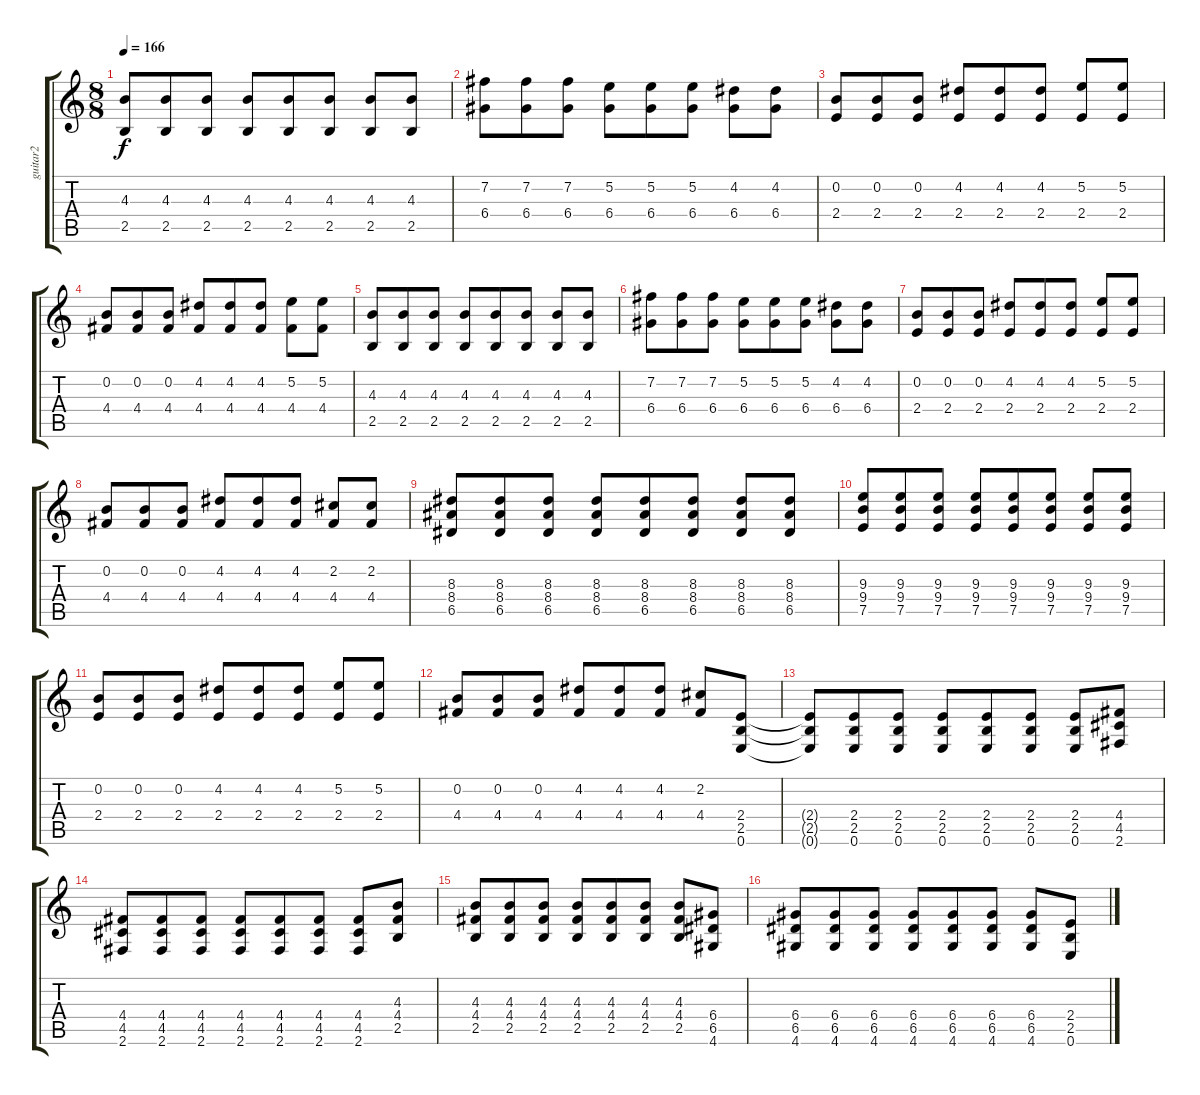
\track ("guitar2" "guitar2") {instrument overdrivenguitar}
\staff {score tabs}
\tuning (E4 B3 G3 D3 A2 E2) {hide}
\ts (8 8)
\tempo 166
\clef g2
\ks c
(4.3 2.5).8{dy f} (4.3 2.5).8 (4.3 2.5).8 (4.3 2.5).8 (4.3 2.5).8 (4.3 2.5).8 (4.3 2.5).8 (4.3 2.5).8 |
(7.2 6.4).8 (7.2 6.4).8 (7.2 6.4).8 (5.2 6.4).8 (5.2 6.4).8 (5.2 6.4).8 (4.2 6.4).8 (4.2 6.4).8 |
(0.2 2.4).8 (0.2 2.4).8 (0.2 2.4).8 (4.2 2.4).8 (4.2 2.4).8 (4.2 2.4).8 (5.2 2.4).8 (5.2 2.4).8 |
(0.2 4.4).8 (0.2 4.4).8 (0.2 4.4).8 (4.2 4.4).8 (4.2 4.4).8 (4.2 4.4).8 (5.2 4.4).8 (5.2 4.4).8 |
(4.3 2.5).8 (4.3 2.5).8 (4.3 2.5).8 (4.3 2.5).8 (4.3 2.5).8 (4.3 2.5).8 (4.3 2.5).8 (4.3 2.5).8 |
(7.2 6.4).8 (7.2 6.4).8 (7.2 6.4).8 (5.2 6.4).8 (5.2 6.4).8 (5.2 6.4).8 (4.2 6.4).8 (4.2 6.4).8 |
(0.2 2.4).8 (0.2 2.4).8 (0.2 2.4).8 (4.2 2.4).8 (4.2 2.4).8 (4.2 2.4).8 (5.2 2.4).8 (5.2 2.4).8 |
(0.2 4.4).8 (0.2 4.4).8 (0.2 4.4).8 (4.2 4.4).8 (4.2 4.4).8 (4.2 4.4).8 (2.2 4.4).8 (2.2 4.4).8 |
(8.3 8.4 6.5).8 (8.3 8.4 6.5).8 (8.3 8.4 6.5).8 (8.3 8.4 6.5).8 (8.3 8.4 6.5).8 (8.3 8.4 6.5).8 (8.3 8.4 6.5).8 (8.3 8.4 6.5).8 |
(9.3 9.4 7.5).8 (9.3 9.4 7.5).8 (9.3 9.4 7.5).8 (9.3 9.4 7.5).8 (9.3 9.4 7.5).8 (9.3 9.4 7.5).8 (9.3 9.4 7.5).8 (9.3 9.4 7.5).8 |
(0.2 2.4).8 (0.2 2.4).8 (0.2 2.4).8 (4.2 2.4).8 (4.2 2.4).8 (4.2 2.4).8 (5.2 2.4).8 (5.2 2.4).8 |
(0.2 4.4).8 (0.2 4.4).8 (0.2 4.4).8 (4.2 4.4).8 (4.2 4.4).8 (4.2 4.4).8 (2.2 4.4).8 (2.4 2.5 0.6).8 |
(2.4{t} 2.5{t} 0.6{t}).8 (2.4 2.5 0.6).8 (2.4 2.5 0.6).8 (2.4 2.5 0.6).8 (2.4 2.5 0.6).8 (2.4 2.5 0.6).8 (2.4 2.5 0.6).8 (4.4 4.5 2.6).8 |
(4.4 4.5 2.6).8 (4.4 4.5 2.6).8 (4.4 4.5 2.6).8 (4.4 4.5 2.6).8 (4.4 4.5 2.6).8 (4.4 4.5 2.6).8 (4.4 4.5 2.6).8 (4.3 4.4 2.5).8 |
(4.3 4.4 2.5).8 (4.3 4.4 2.5).8 (4.3 4.4 2.5).8 (4.3 4.4 2.5).8 (4.3 4.4 2.5).8 (4.3 4.4 2.5).8 (4.3 4.4 2.5).8 (6.4 6.5 4.6).8 |
(6.4 6.5 4.6).8 (6.4 6.5 4.6).8 (6.4 6.5 4.6).8 (6.4 6.5 4.6).8 (6.4 6.5 4.6).8 (6.4 6.5 4.6).8 (6.4 6.5 4.6).8 (2.4 2.5 0.6).8
